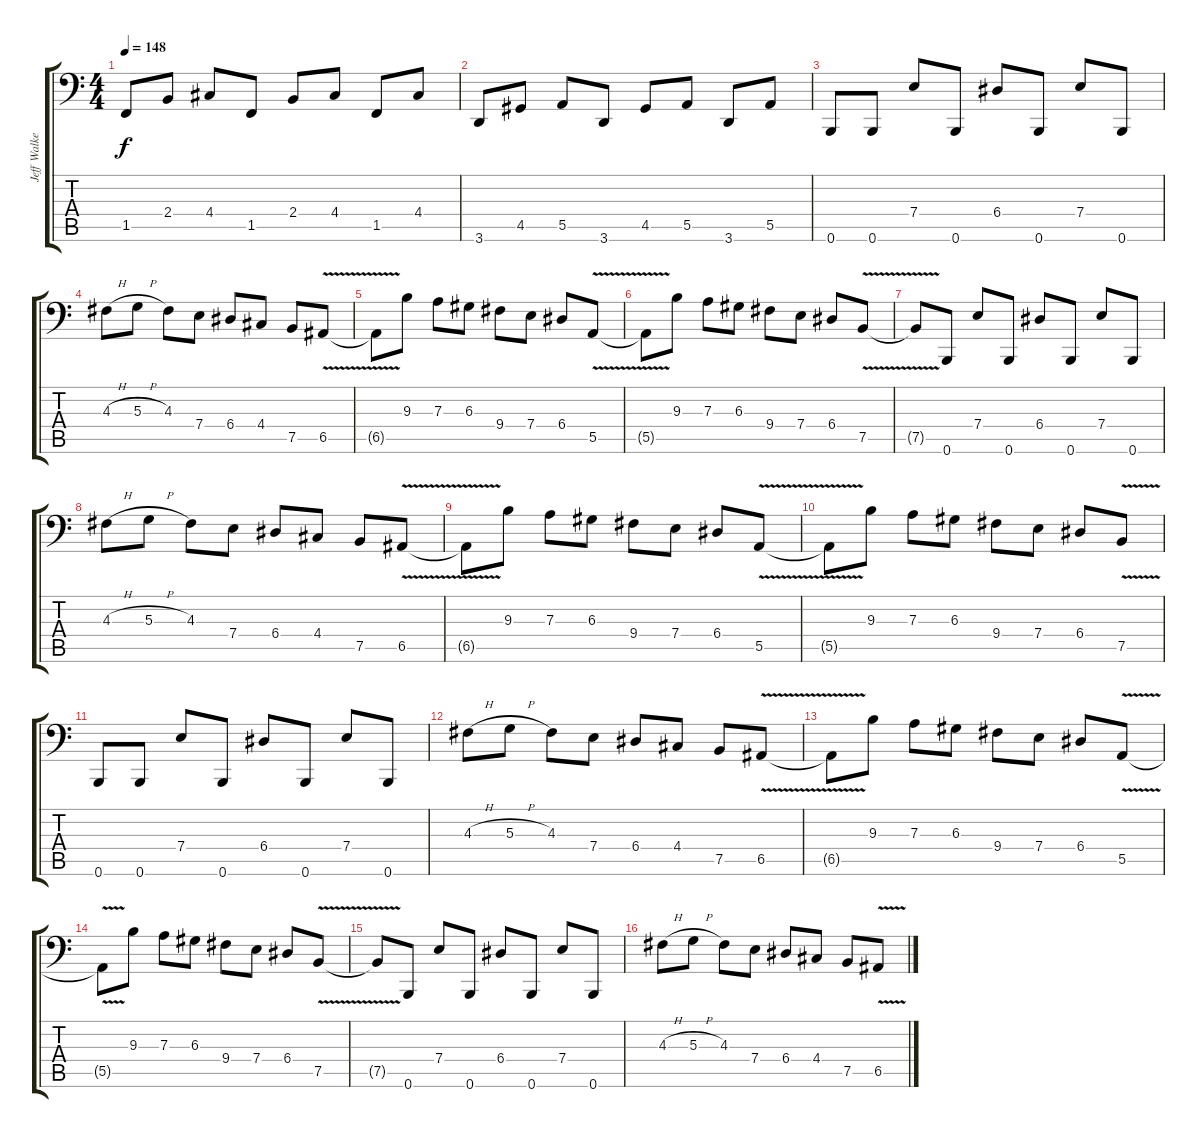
\track ("Jeff Walker" "Jeff Walke") {instrument electricbasspick}
\staff {score tabs}
\tuning (B2 Gb2 D2 A1 E1 B0) {hide}
\ts (4 4)
\tempo 148
\clef f4
\ks c
1.5.8{dy f} 2.4.8 4.4.8 1.5.8 2.4.8 4.4.8 1.5.8 4.4.8 |
3.6.8 4.5.8 5.5.8 3.6.8 4.5.8 5.5.8 3.6.8 5.5.8 |
0.6.8 0.6.8 7.4.8 0.6.8 6.4.8 0.6.8 7.4.8 0.6.8 |
4.3{h}.8 5.3{h}.8 4.3.8 7.4.8 6.4.8 4.4.8 7.5.8 6.5{v}.8 |
6.5{v t}.8 9.3.8 7.3.8 6.3.8 9.4.8 7.4.8 6.4.8 5.5{v}.8 |
5.5{v t}.8 9.3.8 7.3.8 6.3.8 9.4.8 7.4.8 6.4.8 7.5{v}.8 |
7.5{v t}.8 0.6.8 7.4.8 0.6.8 6.4.8 0.6.8 7.4.8 0.6.8 |
4.3{h}.8 5.3{h}.8 4.3.8 7.4.8 6.4.8 4.4.8 7.5.8 6.5{v}.8 |
6.5{v t}.8 9.3.8 7.3.8 6.3.8 9.4.8 7.4.8 6.4.8 5.5{v}.8 |
5.5{v t}.8 9.3.8 7.3.8 6.3.8 9.4.8 7.4.8 6.4.8 7.5{v}.8 |
0.6.8 0.6.8 7.4.8 0.6.8 6.4.8 0.6.8 7.4.8 0.6.8 |
4.3{h}.8 5.3{h}.8 4.3.8 7.4.8 6.4.8 4.4.8 7.5.8 6.5{v}.8 |
6.5{v t}.8 9.3.8 7.3.8 6.3.8 9.4.8 7.4.8 6.4.8 5.5{v}.8 |
5.5{v t}.8 9.3.8 7.3.8 6.3.8 9.4.8 7.4.8 6.4.8 7.5{v}.8 |
7.5{v t}.8 0.6.8 7.4.8 0.6.8 6.4.8 0.6.8 7.4.8 0.6.8 |
4.3{h}.8 5.3{h}.8 4.3.8 7.4.8 6.4.8 4.4.8 7.5.8 6.5{v}.8
